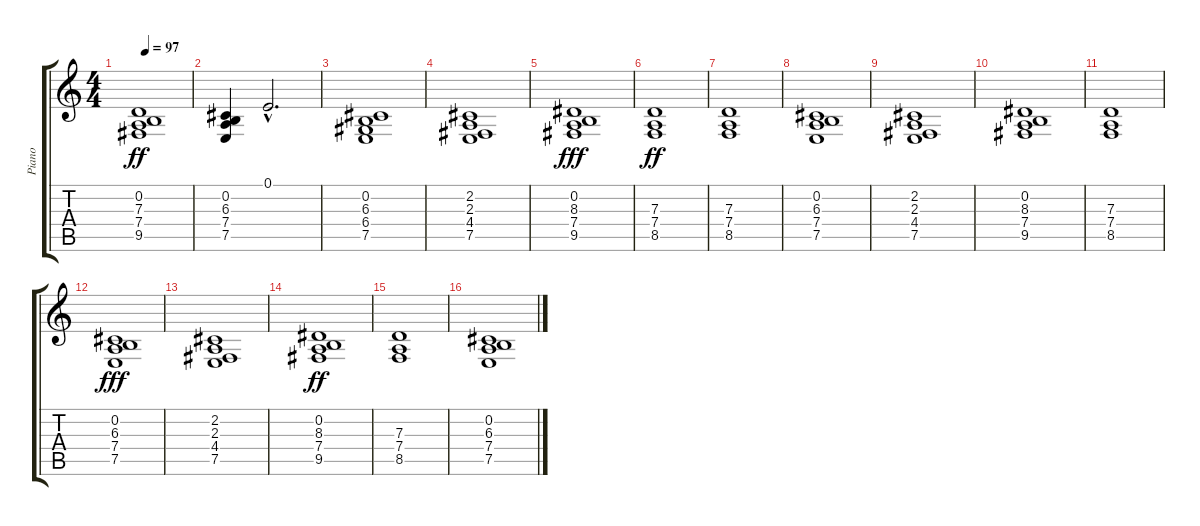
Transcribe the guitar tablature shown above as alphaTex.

\track ("Piano" "Piano") {instrument brightacousticpiano}
\staff {score tabs}
\tuning (E4 B3 G3 D3 A2 E2) {hide}
\ts (4 4)
\tempo 97
\clef g2
\ks c
(0.2 7.3 7.4 9.5).1{dy ff} |
(0.2 6.3 7.4 7.5).4 0.1{hac}.2{d} |
(0.2 6.3 6.4 7.5).1 |
(2.2 2.3 4.4 7.5).1 |
(0.2 8.3 7.4 9.5).1{dy fff} |
(7.3 7.4 8.5).1{dy ff} |
(7.3 7.4 8.5).1 |
(0.2 6.3 7.4 7.5).1 |
(2.2 2.3 4.4 7.5).1 |
(0.2 8.3 7.4 9.5).1 |
(7.3 7.4 8.5).1 |
(0.2 6.3 7.4 7.5).1{dy fff} |
(2.2 2.3 4.4 7.5).1 |
(0.2 8.3 7.4 9.5).1{dy ff} |
(7.3 7.4 8.5).1 |
(0.2 6.3 7.4 7.5).1
